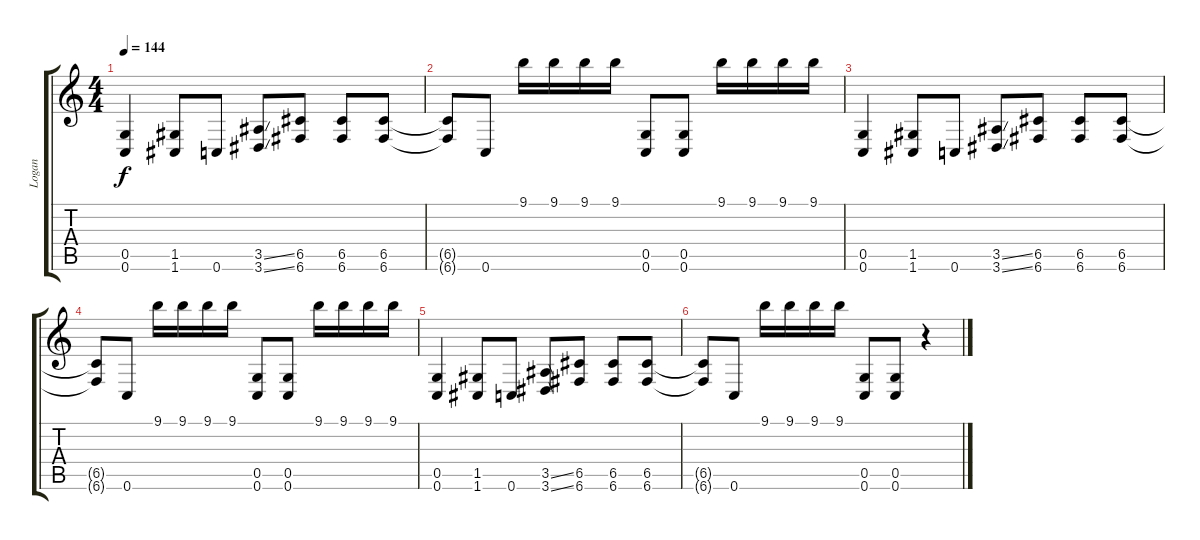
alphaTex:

\track ("Logan" "Logan") {instrument distortionguitar}
\staff {score tabs}
\tuning (D4 A3 F3 C3 G2 C2) {hide}
\ts (4 4)
\tempo 144
\clef g2
\ks c
(0.5 0.6).4{dy f} (1.5 1.6).8 0.6.8 (3.5{ss} 3.6{ss}).8 (6.5 6.6).8 (6.5 6.6).8 (6.5 6.6).8 |
(6.5{t} 6.6{t}).8 0.6.8 9.1.16 9.1.16 9.1.16 9.1.16 (0.5 0.6).8 (0.5 0.6).8 9.1.16 9.1.16 9.1.16 9.1.16 |
(0.5 0.6).4 (1.5 1.6).8 0.6.8 (3.5{ss} 3.6{ss}).8 (6.5 6.6).8 (6.5 6.6).8 (6.5 6.6).8 |
(6.5{t} 6.6{t}).8 0.6.8 9.1.16 9.1.16 9.1.16 9.1.16 (0.5 0.6).8 (0.5 0.6).8 9.1.16 9.1.16 9.1.16 9.1.16 |
(0.5 0.6).4 (1.5 1.6).8 0.6.8 (3.5{ss} 3.6{ss}).8 (6.5 6.6).8 (6.5 6.6).8 (6.5 6.6).8 |
(6.5{t} 6.6{t}).8 0.6.8 9.1.16 9.1.16 9.1.16 9.1.16 (0.5 0.6).8 (0.5 0.6).8 r.4
